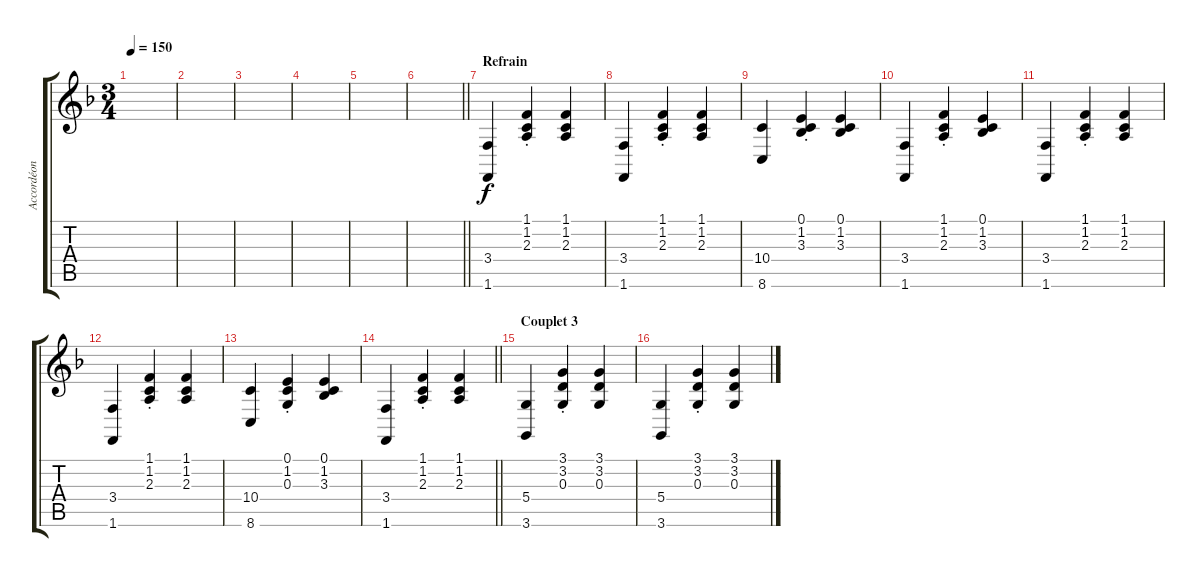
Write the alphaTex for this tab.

\track ("Accordéon" "Accordéon") {instrument accordion}
\staff {score tabs}
\tuning (E4 B3 G3 D3 A2 E2) {hide}
\ts (3 4)
\tempo 150
\clef g2
\ks f
|
|
|
|
|
\barLineRight lightlight
|
\section ("" "Refrain")
(3.4 1.6).4 (1.1{st} 1.2{st} 2.3{st}).4 (1.1 1.2 2.3).4 |
(3.4 1.6).4 (1.1{st} 1.2{st} 2.3{st}).4 (1.1 1.2 2.3).4 |
(10.4 8.6).4 (0.1{st} 1.2{st} 3.3{st}).4 (0.1 1.2 3.3).4 |
(3.4 1.6).4 (1.1{st} 1.2{st} 2.3{st}).4 (0.1 1.2 3.3).4 |
(3.4 1.6).4 (1.1{st} 1.2{st} 2.3{st}).4 (1.1 1.2 2.3).4 |
(3.4 1.6).4 (1.1{st} 1.2{st} 2.3{st}).4 (1.1 1.2 2.3).4 |
(10.4 8.6).4 (0.1{st} 1.2{st} 0.3{st}).4 (0.1 1.2 3.3).4 |
\barLineRight lightlight
(3.4 1.6).4 (1.1{st} 1.2{st} 2.3{st}).4 (1.1 1.2 2.3).4 |
\section ("" "Couplet 3")
(5.4 3.6).4 (3.1{st} 3.2{st} 0.3{st}).4 (3.1 3.2 0.3).4 |
(5.4 3.6).4 (3.1{st} 3.2{st} 0.3{st}).4 (3.1 3.2 0.3).4
